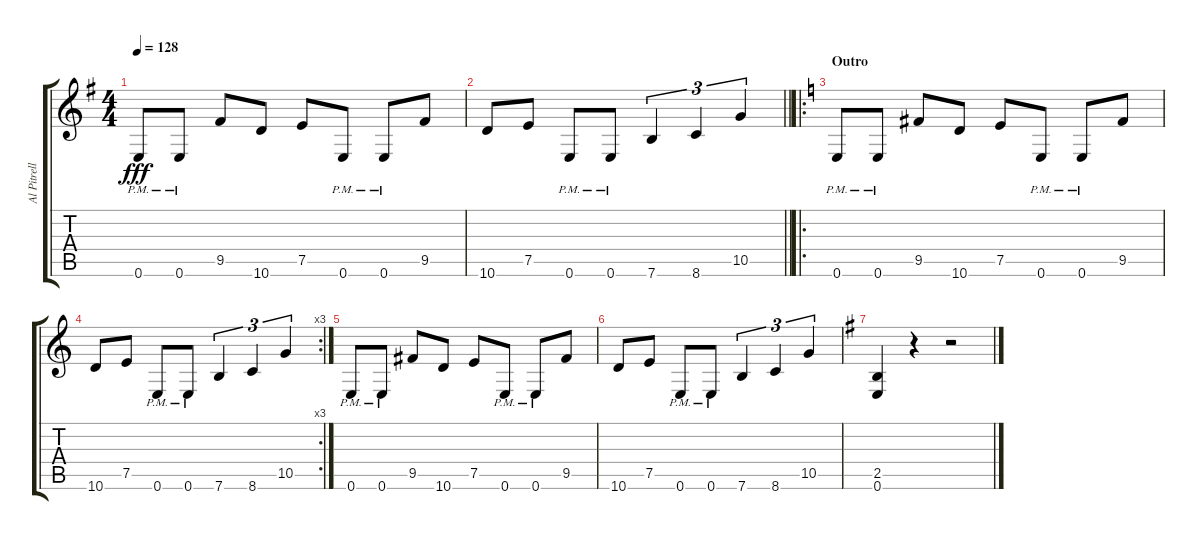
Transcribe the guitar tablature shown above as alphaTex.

\track ("Al Pitrelli" "Al Pitrell") {instrument distortionguitar}
\staff {score tabs}
\tuning (E4 B3 G3 D3 A2 E2) {hide}
\ts (4 4)
\tempo 128
\clef g2
\ks g
0.6{pm}.8{dy fff} 0.6{pm}.8 9.5.8 10.6.8 7.5.8 0.6{pm}.8 0.6{pm}.8 9.5.8 |
\barLineRight lightlight
10.6.8 7.5.8 0.6{pm}.8 0.6{pm}.8 7.6.4{tu (3 2)} 8.6.4{tu (3 2)} 10.5.4{tu (3 2)} |
\ro
\section ("" "Outro")
\ks c
0.6{pm}.8 0.6{pm}.8 9.5.8 10.6.8 7.5.8 0.6{pm}.8 0.6{pm}.8 9.5.8 |
\rc 3
10.6.8 7.5.8 0.6{pm}.8 0.6{pm}.8 7.6.4{tu (3 2)} 8.6.4{tu (3 2)} 10.5.4{tu (3 2)} |
0.6{pm}.8 0.6{pm}.8 9.5.8 10.6.8 7.5.8 0.6{pm}.8 0.6{pm}.8 9.5.8 |
10.6.8 7.5.8 0.6{pm}.8 0.6{pm}.8 7.6.4{tu (3 2)} 8.6.4{tu (3 2)} 10.5.4{tu (3 2)} |
\ks g
(2.5 0.6).4 r.4 r.2
